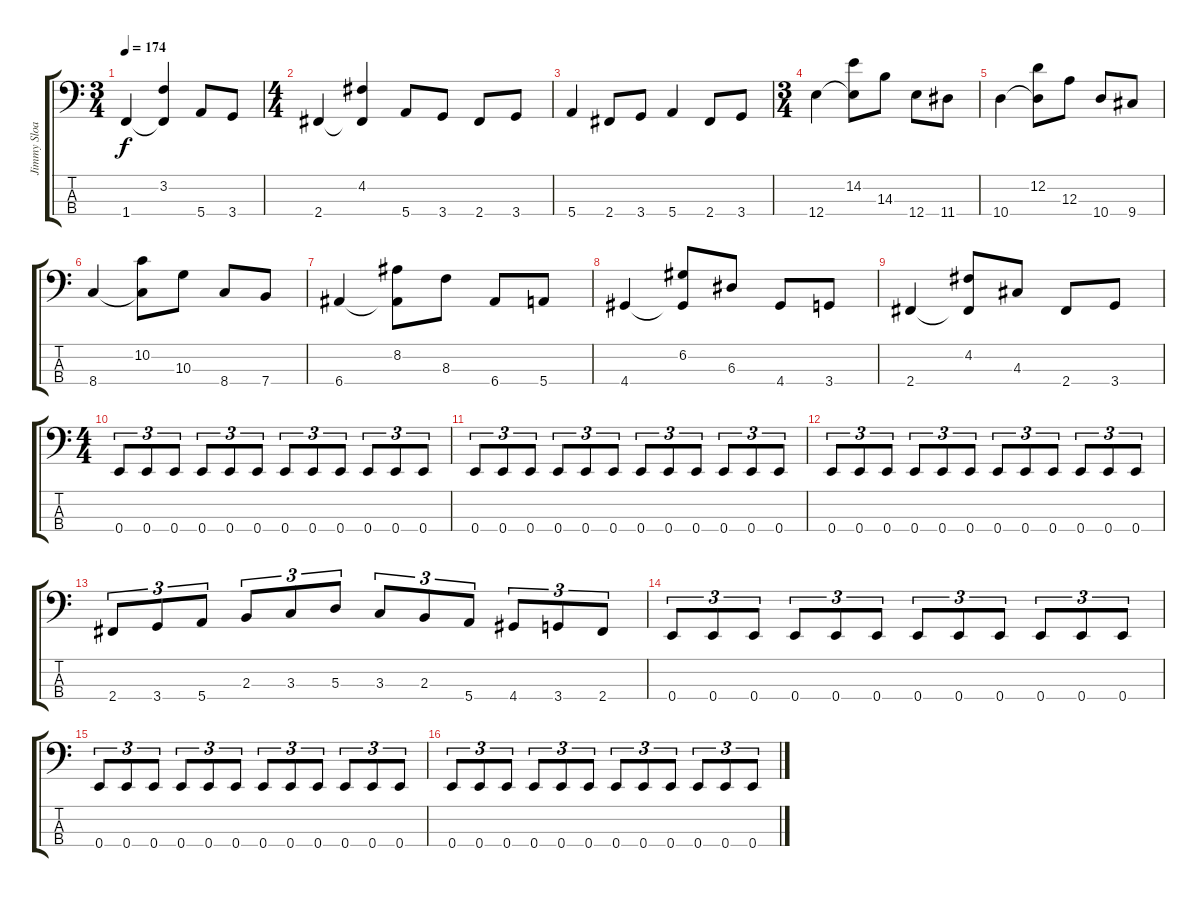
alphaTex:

\track ("Jimmy Sloas" "Jimmy Sloa") {instrument electricbasspick}
\staff {score tabs}
\tuning (G2 D2 A1 E1) {hide}
\ts (3 4)
\tempo 174
\clef f4
\ks c
1.4.4{dy f} (3.2 1.4{t}).4 5.4.8 3.4.8 |
\ts (4 4)
2.4.4 (4.2 2.4{t}).4 5.4.8 3.4.8 2.4.8 3.4.8 |
5.4.4 2.4.8 3.4.8 5.4.4 2.4.8 3.4.8 |
\ts (3 4)
12.4.4 (14.2 12.4{t}).8 14.3.8 12.4.8 11.4.8 |
10.4.4 (12.2 10.4{t}).8 12.3.8 10.4.8 9.4.8 |
8.4.4 (10.2 8.4{t}).8 10.3.8 8.4.8 7.4.8 |
6.4.4 (8.2 6.4{t}).8 8.3.8 6.4.8 5.4.8 |
4.4.4 (6.2 4.4{t}).8 6.3.8 4.4.8 3.4.8 |
2.4.4 (4.2 2.4{t}).8 4.3.8 2.4.8 3.4.8 |
\ts (4 4)
0.4.8{tu (3 2)} 0.4.8{tu (3 2)} 0.4.8{tu (3 2)} 0.4.8{tu (3 2)} 0.4.8{tu (3 2)} 0.4.8{tu (3 2)} 0.4.8{tu (3 2)} 0.4.8{tu (3 2)} 0.4.8{tu (3 2)} 0.4.8{tu (3 2)} 0.4.8{tu (3 2)} 0.4.8{tu (3 2)} |
0.4.8{tu (3 2)} 0.4.8{tu (3 2)} 0.4.8{tu (3 2)} 0.4.8{tu (3 2)} 0.4.8{tu (3 2)} 0.4.8{tu (3 2)} 0.4.8{tu (3 2)} 0.4.8{tu (3 2)} 0.4.8{tu (3 2)} 0.4.8{tu (3 2)} 0.4.8{tu (3 2)} 0.4.8{tu (3 2)} |
0.4.8{tu (3 2)} 0.4.8{tu (3 2)} 0.4.8{tu (3 2)} 0.4.8{tu (3 2)} 0.4.8{tu (3 2)} 0.4.8{tu (3 2)} 0.4.8{tu (3 2)} 0.4.8{tu (3 2)} 0.4.8{tu (3 2)} 0.4.8{tu (3 2)} 0.4.8{tu (3 2)} 0.4.8{tu (3 2)} |
2.4.8{tu (3 2)} 3.4.8{tu (3 2)} 5.4.8{tu (3 2)} 2.3.8{tu (3 2)} 3.3.8{tu (3 2)} 5.3.8{tu (3 2)} 3.3.8{tu (3 2)} 2.3.8{tu (3 2)} 5.4.8{tu (3 2)} 4.4.8{tu (3 2)} 3.4.8{tu (3 2)} 2.4.8{tu (3 2)} |
0.4.8{tu (3 2)} 0.4.8{tu (3 2)} 0.4.8{tu (3 2)} 0.4.8{tu (3 2)} 0.4.8{tu (3 2)} 0.4.8{tu (3 2)} 0.4.8{tu (3 2)} 0.4.8{tu (3 2)} 0.4.8{tu (3 2)} 0.4.8{tu (3 2)} 0.4.8{tu (3 2)} 0.4.8{tu (3 2)} |
0.4.8{tu (3 2)} 0.4.8{tu (3 2)} 0.4.8{tu (3 2)} 0.4.8{tu (3 2)} 0.4.8{tu (3 2)} 0.4.8{tu (3 2)} 0.4.8{tu (3 2)} 0.4.8{tu (3 2)} 0.4.8{tu (3 2)} 0.4.8{tu (3 2)} 0.4.8{tu (3 2)} 0.4.8{tu (3 2)} |
0.4.8{tu (3 2)} 0.4.8{tu (3 2)} 0.4.8{tu (3 2)} 0.4.8{tu (3 2)} 0.4.8{tu (3 2)} 0.4.8{tu (3 2)} 0.4.8{tu (3 2)} 0.4.8{tu (3 2)} 0.4.8{tu (3 2)} 0.4.8{tu (3 2)} 0.4.8{tu (3 2)} 0.4.8{tu (3 2)}
